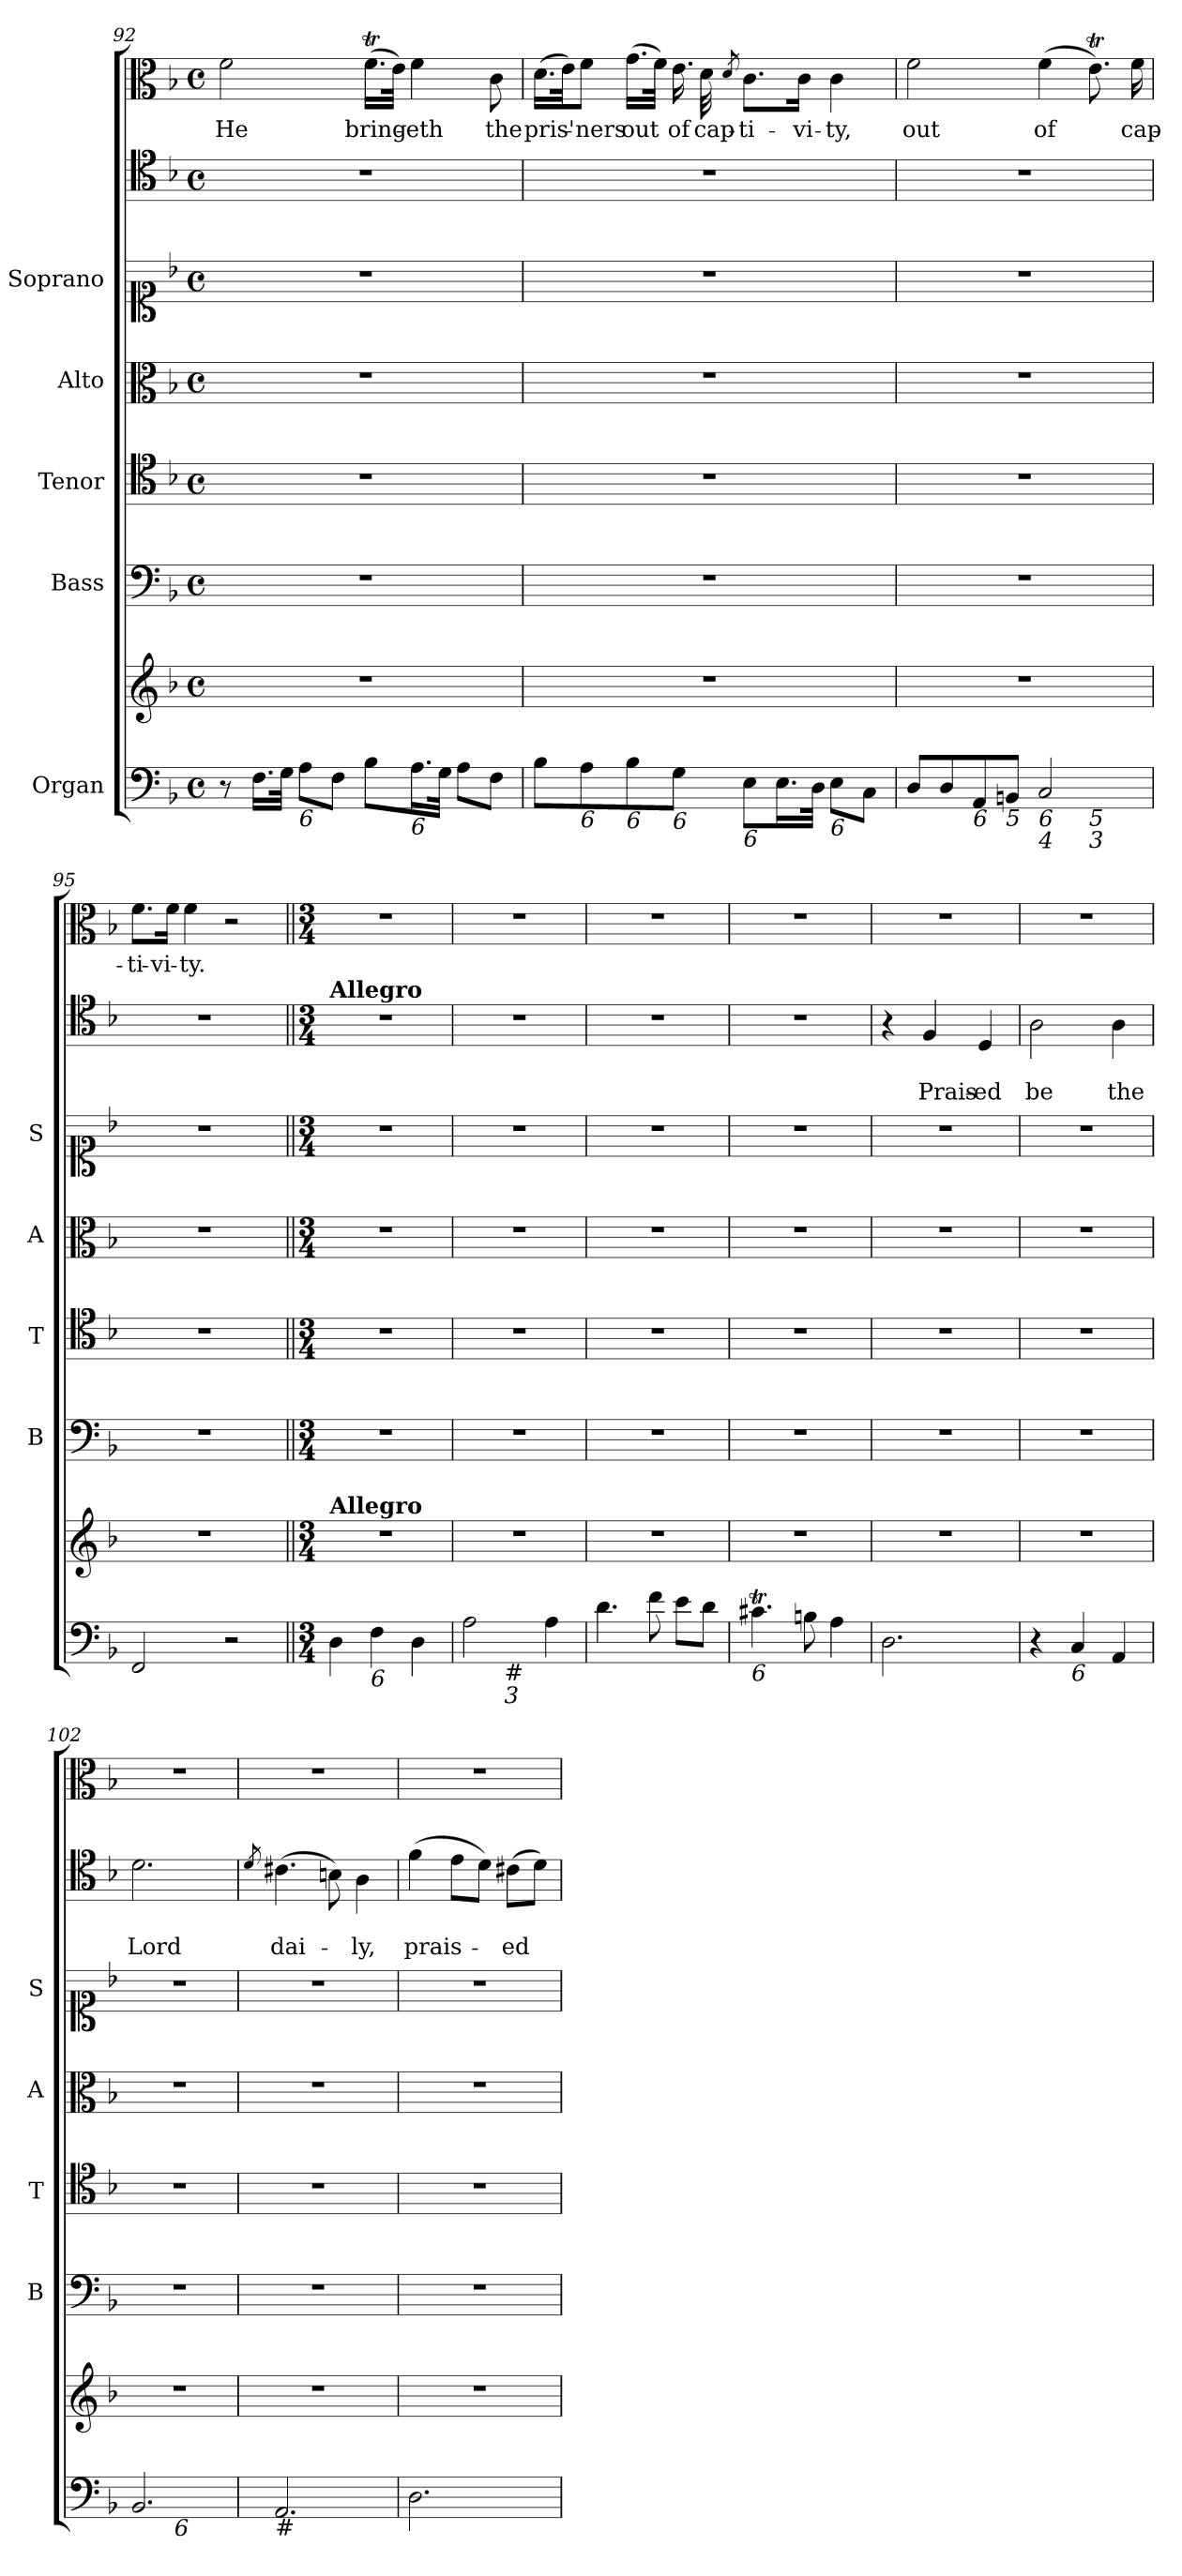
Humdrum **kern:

**kern	**kern	**kern	**kern	**kern	**kern	**kern	**text	**text	**kern	**text
*part7	*part7	*part6	*part5	*part4	*part3	*part2	*part2	*part2	*part1	*part1
*staff8	*staff7	*staff6	*staff5	*staff4	*staff3	*staff2	*staff2	*staff2	*staff1	*staff1
*I"Organ	*	*I"Bass	*I"Tenor	*I"Alto	*I"Soprano	*	*	*	*	*
*	*	*I'B	*I'T	*I'A	*I'S	*	*	*	*	*
*clefF4	*clefG2	*clefF4	*clefC4	*clefC3	*clefC1	*clefC4	*	*	*clefC3	*
*k[b-]	*k[b-]	*k[b-]	*k[b-]	*k[b-]	*k[b-]	*k[b-]	*	*	*k[b-]	*
*F:	*F:	*F:	*F:	*F:	*F:	*F:	*	*	*F:	*
*M4/4	*M4/4	*M4/4	*M4/4	*M4/4	*M4/4	*M4/4	*	*	*M4/4	*
*met(c)	*met(c)	*met(c)	*met(c)	*met(c)	*met(c)	*met(c)	*	*	*met(c)	*
=92	=92	=92	=92	=92	=92	=92	=92	=92	=92	=92
!	!	!	!	!	!	!	!	!	!	!LO:LY:b
8r	1r	1r	1r	1r	1r	1r	.	.	2f\	He
16.F\LL	.	.	.	.	.	.	.	.	.	.
32G\JJk	.	.	.	.	.	.	.	.	.	.
!LO:TX:b:i:t=6	!	!	!	!	!	!	!	!	!	!
8A\L	.	.	.	.	.	.	.	.	.	.
8F\J	.	.	.	.	.	.	.	.	.	.
!	!	!	!	!	!	!	!	!	!	!LO:LY:b
8B-\L	.	.	.	.	.	.	.	.	(>16.fT\LL	bring-
.	.	.	.	.	.	.	.	.	32e\JJk)	.
!LO:TX:b:i:t=6	!	!	!	!	!	!	!	!	!	!
!	!	!	!	!	!	!	!	!	!	!LO:LY:b
16.A\L	.	.	.	.	.	.	.	.	4f\	-eth
32G\JJk	.	.	.	.	.	.	.	.	.	.
8A\L	.	.	.	.	.	.	.	.	.	.
!	!	!	!	!	!	!	!	!	!	!LO:LY:b
8F\J	.	.	.	.	.	.	.	.	8c\	the
!!LO:LB:g=z
=93	=93	=93	=93	=93	=93	=93	=93	=93	=93	=93
!	!	!	!	!	!	!	!	!	!	!LO:LY:b
8B-\L	1r	1r	1r	1r	1r	1r	.	.	(>16.d\LL	pris'-
.	.	.	.	.	.	.	.	.	32e\Jk)	.
!LO:TX:b:i:t=6	!	!	!	!	!	!	!	!	!	!
!	!	!	!	!	!	!	!	!	!	!LO:LY:b
8A\	.	.	.	.	.	.	.	.	8f\J	-ners
!LO:TX:b:i:t=6	!	!	!	!	!	!	!	!	!	!
!	!	!	!	!	!	!	!	!	!	!LO:LY:b
8B-\	.	.	.	.	.	.	.	.	(>16.g\LL	out
.	.	.	.	.	.	.	.	.	32f\JJk)	.
!LO:TX:b:i:t=6	!	!	!	!	!	!	!	!	!	!
!	!	!	!	!	!	!	!	!	!	!LO:LY:b
8G\J	.	.	.	.	.	.	.	.	16.e\	of
!	!	!	!	!	!	!	!	!	!	!LO:LY:b
.	.	.	.	.	.	.	.	.	32d\	cap-
.	.	.	.	.	.	.	.	.	8qd/	.
!LO:TX:b:i:t=6	!	!	!	!	!	!	!	!	!	!
!	!	!	!	!	!	!	!	!	!	!LO:LY:b
8E\L	.	.	.	.	.	.	.	.	8.c\L	-ti-
16.E\L	.	.	.	.	.	.	.	.	.	.
!	!	!	!	!	!	!	!	!	!	!LO:LY:b
.	.	.	.	.	.	.	.	.	16c\Jk	-vi-
32D\JJk	.	.	.	.	.	.	.	.	.	.
!LO:TX:b:i:t=6	!	!	!	!	!	!	!	!	!	!
!	!	!	!	!	!	!	!	!	!	!LO:LY:b
8E\L	.	.	.	.	.	.	.	.	4c\	-ty,
8C\J	.	.	.	.	.	.	.	.	.	.
=94	=94	=94	=94	=94	=94	=94	=94	=94	=94	=94
!	!	!	!	!	!	!	!	!	!	!LO:LY:b
*^	*	*	*	*	*	*	*	*	*	*
8D/L	2.ryy	1r	1r	1r	1r	1r	1r	.	.	2f\	out
8D/	.	.	.	.	.	.	.	.	.	.	.
!LO:TX:b:i:t=6	!	!	!	!	!	!	!	!	!	!	!
8AA/	.	.	.	.	.	.	.	.	.	.	.
!LO:TX:b:i:t=5	!	!	!	!	!	!	!	!	!	!	!
8BBn/J	.	.	.	.	.	.	.	.	.	.	.
!LO:TX:b:i:t=6\n4	!	!	!	!	!	!	!	!	!	!	!
!	!	!	!	!	!	!	!	!	!	!	!LO:LY:b
2C/	.	.	.	.	.	.	.	.	.	(>4f\	of
!	!LO:TX:b:i:t=5\n3	!	!	!	!	!	!	!	!	!	!
.	4ryy	.	.	.	.	.	.	.	.	8.et\)	.
!	!	!	!	!	!	!	!	!	!	!	!LO:LY:b
.	.	.	.	.	.	.	.	.	.	16f\	cap-
=95	=95	=95	=95	=95	=95	=95	=95	=95	=95	=95	=95
!	!	!	!	!	!	!	!	!	!	!	!LO:LY:b
*v	*v	*	*	*	*	*	*	*	*	*	*
2FF/	1r	1r	1r	1r	1r	1r	.	.	8.f\L	-ti-
!	!	!	!	!	!	!	!	!	!	!LO:LY:b
.	.	.	.	.	.	.	.	.	16f\Jk	-vi-
!	!	!	!	!	!	!	!	!	!	!LO:LY:b
.	.	.	.	.	.	.	.	.	4f\	-ty.
2r	.	.	.	.	.	.	.	.	2r	.
!!LO:PB:g=z
=96||	=96||	=96||	=96||	=96||	=96||	=96||	=96||	=96||	=96||	=96||
*M3/4	*M3/4	*M3/4	*M3/4	*M3/4	*M3/4	*M3/4	*	*	*M3/4	*
*	*MM120	*	*	*	*	*MM120	*	*	*	*
!	!	!	!	!	!	!LO:TX:a:B:t=Allegro	!	!	!	!
!	!LO:TX:a:B:t=Allegro	!	!	!	!	!	!	!	!	!
4D\	2.r	2.r	2.r	2.r	2.r	2.r	.	.	2.r	.
!LO:TX:b:i:t=6	!	!	!	!	!	!	!	!	!	!
4F\	.	.	.	.	.	.	.	.	.	.
4D\	.	.	.	.	.	.	.	.	.	.
=97	=97	=97	=97	=97	=97	=97	=97	=97	=97	=97
!LO:TX:b:i:t=4	!	!	!	!	!	!	!	!	!	!
*^	*	*	*	*	*	*	*	*	*	*
2A\	4ryy	2.r	2.r	2.r	2.r	2.r	2.r	.	.	2.r	.
!	!LO:TX:b:t=#	!	!	!	!	!	!	!	!	!	!
!	!LO:TX:b:i:t=3	!	!	!	!	!	!	!	!	!	!
.	2ryy	.	.	.	.	.	.	.	.	.	.
4A\	.	.	.	.	.	.	.	.	.	.	.
*v	*v	*	*	*	*	*	*	*	*	*	*
=98	=98	=98	=98	=98	=98	=98	=98	=98	=98	=98
4.d\	2.r	2.r	2.r	2.r	2.r	2.r	.	.	2.r	.
8f\	.	.	.	.	.	.	.	.	.	.
8e\L	.	.	.	.	.	.	.	.	.	.
8d\J	.	.	.	.	.	.	.	.	.	.
=99	=99	=99	=99	=99	=99	=99	=99	=99	=99	=99
!LO:TX:b:i:t=6	!	!	!	!	!	!	!	!	!	!
4.c#Xt\	2.r	2.r	2.r	2.r	2.r	2.r	.	.	2.r	.
8Bn\	.	.	.	.	.	.	.	.	.	.
4A\	.	.	.	.	.	.	.	.	.	.
=100	=100	=100	=100	=100	=100	=100	=100	=100	=100	=100
2.D\	2.r	2.r	2.r	2.r	2.r	4r	.	.	2.r	.
!	!	!	!	!	!	!	!	!LO:LY:b	!	!
.	.	.	.	.	.	4F/	.	Prais-	.	.
!	!	!	!	!	!	!	!	!LO:LY:b	!	!
.	.	.	.	.	.	4D/	.	-ed	.	.
=101	=101	=101	=101	=101	=101	=101	=101	=101	=101	=101
!	!	!	!	!	!	!	!	!LO:LY:b	!	!
4r	2.r	2.r	2.r	2.r	2.r	2A\	.	be	2.r	.
!LO:TX:b:i:t=6	!	!	!	!	!	!	!	!	!	!
4C/	.	.	.	.	.	.	.	.	.	.
!	!	!	!	!	!	!	!	!LO:LY:b	!	!
4AA/	.	.	.	.	.	4A\	.	the	.	.
=102	=102	=102	=102	=102	=102	=102	=102	=102	=102	=102
!LO:TX:b:i:t=7	!	!	!	!	!	!	!	!	!	!
!	!	!	!	!	!	!	!	!LO:LY:b	!	!
*^	*	*	*	*	*	*	*	*	*	*
2.BB-/	4ryy	2.r	2.r	2.r	2.r	2.r	2.d\	.	Lord	2.r	.
!	!LO:TX:b:i:t=6	!	!	!	!	!	!	!	!	!	!
.	2ryy	.	.	.	.	.	.	.	.	.	.
*v	*v	*	*	*	*	*	*	*	*	*	*
=103	=103	=103	=103	=103	=103	=103	=103	=103	=103	=103
.	.	.	.	.	.	8qd/	.	.	.	.
!LO:TX:b:t=#	!	!	!	!	!	!	!	!	!	!
!	!	!	!	!	!	!	!	!LO:LY:b	!	!
2.AA/	2.r	2.r	2.r	2.r	2.r	(>4.c#X\	.	dai-	2.r	.
.	.	.	.	.	.	8Bn\)	.	.	.	.
!	!	!	!	!	!	!	!	!LO:LY:b	!	!
.	.	.	.	.	.	4A\	.	-ly,	.	.
!!LO:LB:g=z
=104	=104	=104	=104	=104	=104	=104	=104	=104	=104	=104
!	!	!	!	!	!	!	!	!LO:LY:b	!	!
2.D\	2.r	2.r	2.r	2.r	2.r	(>4f\	.	prais-	2.r	.
.	.	.	.	.	.	8e\L	.	.	.	.
.	.	.	.	.	.	8d\J)	.	.	.	.
!	!	!	!	!	!	!	!	!LO:LY:b	!	!
.	.	.	.	.	.	(>8c#X\L	.	-ed	.	.
.	.	.	.	.	.	8d\J)	.	.	.	.
=	=	=	=	=	=	=	=	=	=	=
*-	*-	*-	*-	*-	*-	*-	*-	*-	*-	*-
